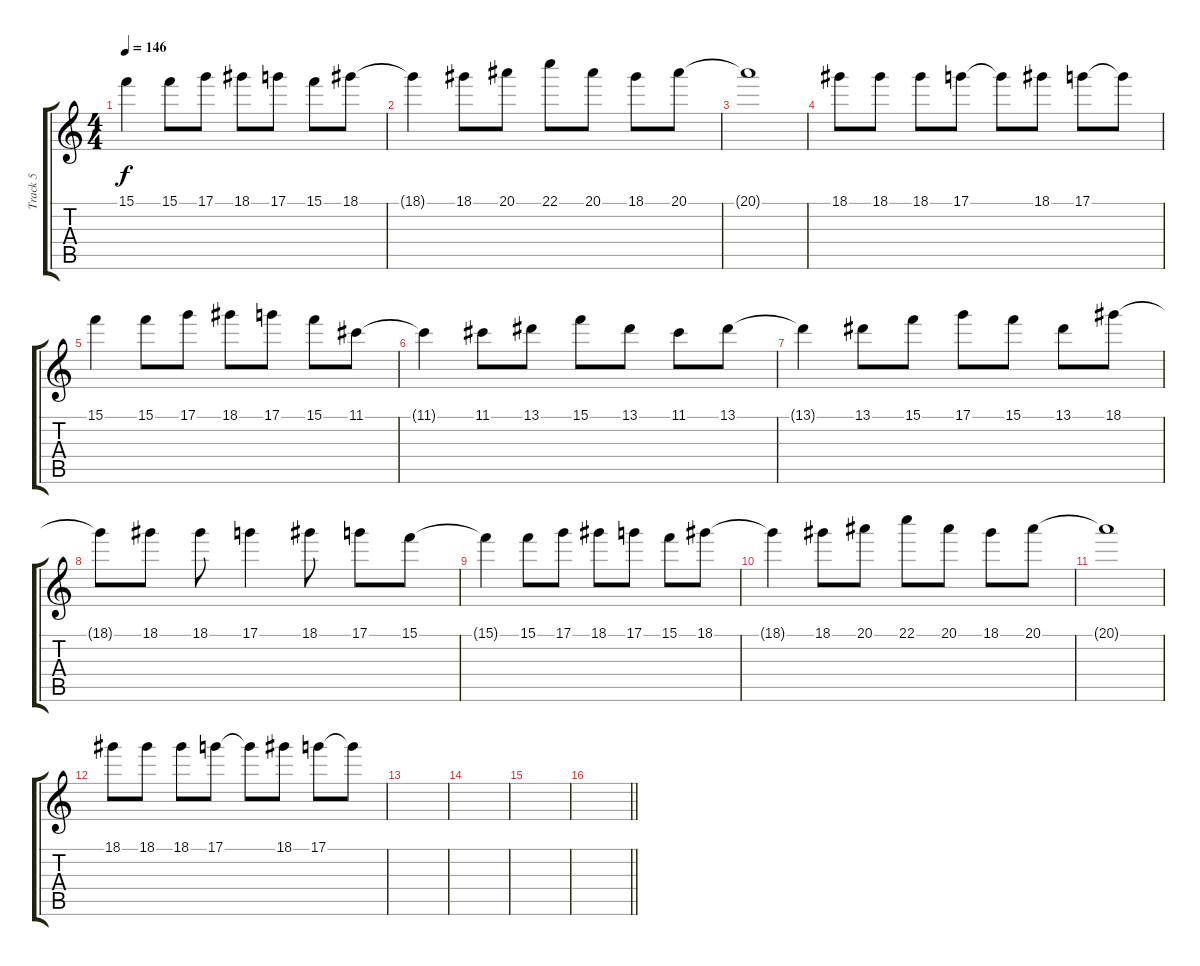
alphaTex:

\track ("Track 5" "Track 5") {instrument distortionguitar bank 255}
\staff {score tabs}
\tuning (D4 A3 F3 C3 G2 C2) {hide}
\ts (4 4)
\tempo 146
\clef g2
\ks c
15.1{t}.4{dy f} 15.1.8 17.1.8 18.1.8 17.1.8 15.1.8 18.1.8 |
18.1{t}.4 18.1.8 20.1.8 22.1.8 20.1.8 18.1.8 20.1.8 |
20.1{t}.1 |
18.1.8 18.1.8 18.1.8 17.1.8 17.1{t}.8 18.1.8 17.1.8 17.1{t}.8 |
15.1.4 15.1.8 17.1.8 18.1.8 17.1.8 15.1.8 11.1.8 |
11.1{t}.4 11.1.8 13.1.8 15.1.8 13.1.8 11.1.8 13.1.8 |
13.1{t}.4 13.1.8 15.1.8 17.1.8 15.1.8 13.1.8 18.1.8 |
18.1{t}.8 18.1.8 18.1.8 17.1.4 18.1.8 17.1.8 15.1.8 |
15.1{t}.4 15.1.8 17.1.8 18.1.8 17.1.8 15.1.8 18.1.8 |
18.1{t}.4 18.1.8 20.1.8 22.1.8 20.1.8 18.1.8 20.1.8 |
20.1{t}.1 |
18.1.8 18.1.8 18.1.8 17.1.8 17.1{t}.8 18.1.8 17.1.8 17.1{t}.8 |
|
|
|
\barLineRight lightlight
